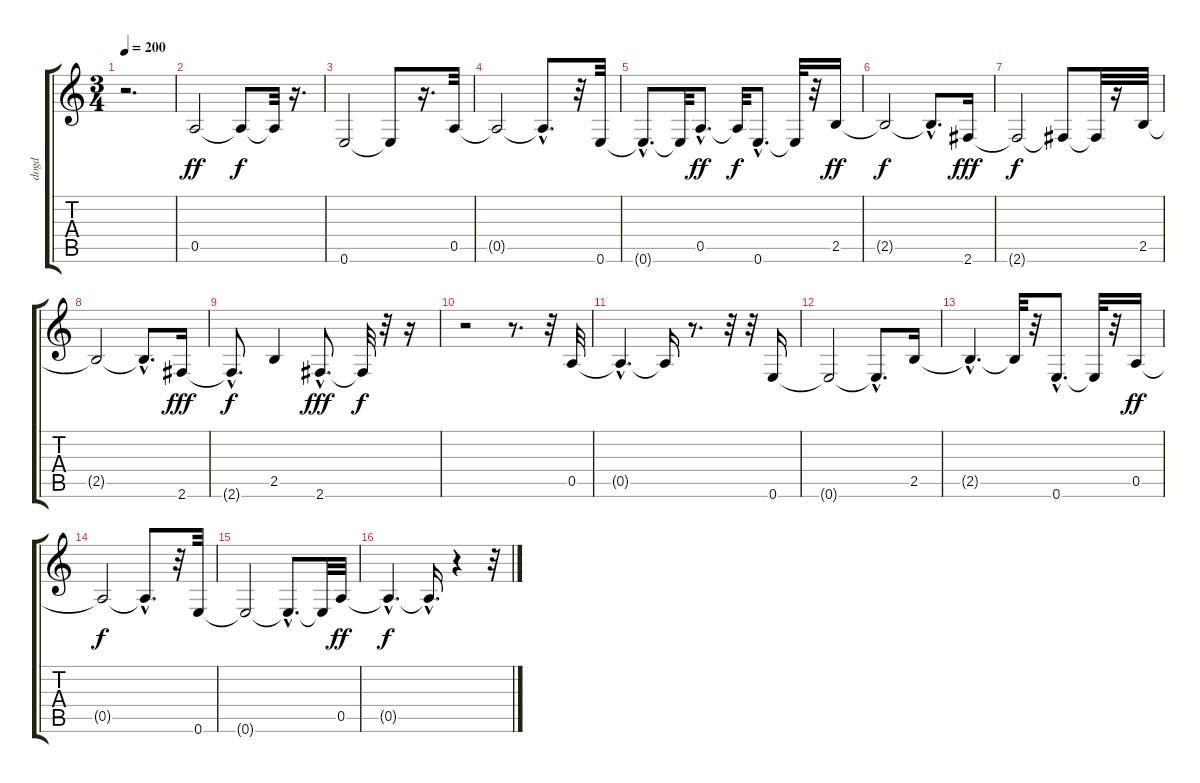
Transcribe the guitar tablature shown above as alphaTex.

\track ("dogd" "dogd") {instrument acousticbass}
\staff {score tabs}
\tuning (E4 B3 G3 D3 A2 E2) {hide}
\ts (3 4)
\tempo 200
\clef g2
\ks c
r.2{d dy ff instrument acousticbass} |
0.5.2 0.5{t}.8{dy f} 0.5{t}.32 r.16{d} |
0.6.2 0.6{t}.8 r.16{d} 0.5.32 |
0.5{t}.2 0.5{hac t}.8{d} r.32 0.6.32 |
0.6{hac t}.8{d} 0.6{t}.32 0.5{hac}.8{d dy ff} 0.5{t}.32{dy f} 0.6{hac}.8{d} 0.6{t}.32 r.32 2.5.16{dy ff} |
2.5{t}.2{dy f} 2.5{hac t}.8{d} 2.6.16{dy fff} |
2.6{t}.2{dy f} 2.6{t}.8 2.6{t}.32 r.16 2.5.32 |
2.5{t}.2 2.5{hac t}.8{d} 2.6.16{dy fff} |
2.6{hac t}.8{d dy f} 2.5.4 2.6{hac}.8{d dy fff} 2.6{t}.32{dy f} r.32 r.16 |
r.2 r.8{d} r.32 0.5.32 |
0.5{hac t}.4{d} 0.5{t}.16 r.8{d} r.32 r.32 0.6.16 |
0.6{t}.2 0.6{hac t}.8{d} 2.5.16 |
2.5{hac t}.4{d} 2.5{t}.32 r.32 0.6{hac}.8{d} 0.6{t}.32 r.32 0.5.16{dy ff} |
0.5{t}.2{dy f} 0.5{hac t}.8{d} r.32 0.6.32 |
0.6{t}.2 0.6{hac t}.8{d} 0.6{t}.32 0.5.32{dy ff} |
0.5{hac t}.4{d dy f} 0.5{hac t}.16{d} r.4 r.32
